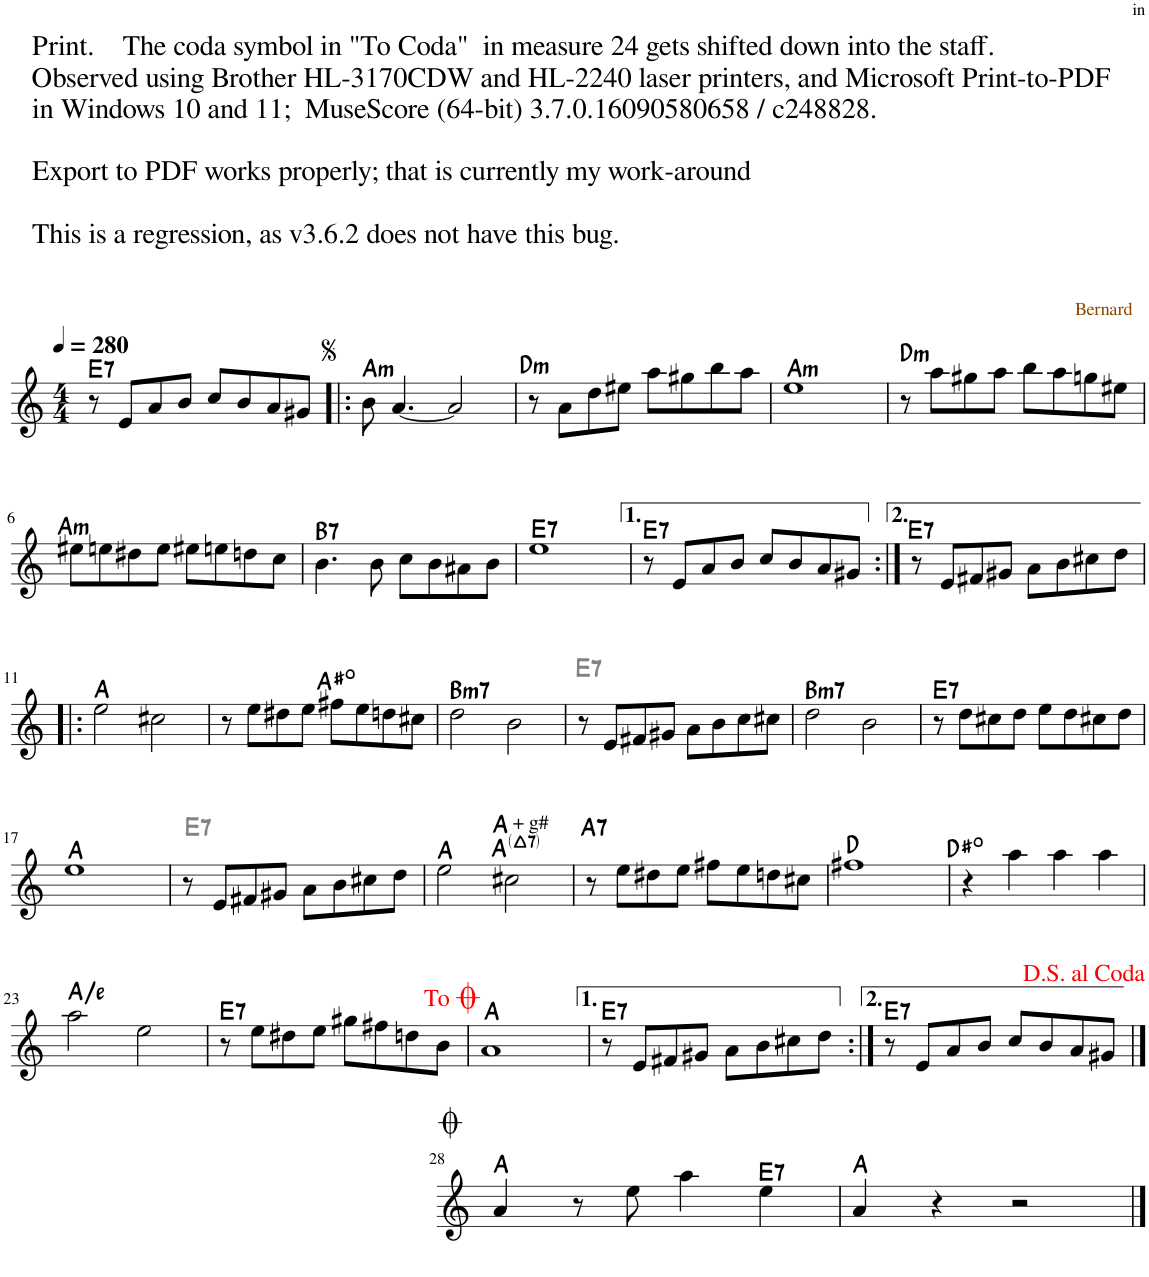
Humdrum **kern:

**kern	**harte
*part1	*part1
*staff1	*
*I"Piano	*
*I'Pno.	*
*clefG2	*
*k[]	*
*M4/4	*
*MM280	*
=1	=1
!	!LO:H:kt=7
8r	E:7
8e/L	.
8a/	.
8b/J	.
8cc/L	.
8b/	.
8a/	.
8g#X/J	.
=2!|:	=2!|:
!	!LO:H:kt=m
8b\	A:min
[4.a/	.
2a/]	.
=3	=3
!	!LO:H:kt=m
8r	D:min
8a\L	.
8dd\	.
8ee#X\J	.
8aa\L	.
8gg#X\	.
8bb\	.
8aa\J	.
=4	=4
!	!LO:H:kt=m
1ee	A:min
=5	=5
!	!LO:H:kt=m
8r	D:min
8aa\L	.
8gg#X\	.
8aa\J	.
8bb\L	.
8aa\	.
8ggn\	.
8ee#X\J	.
!!LO:LB:g=z
=6	=6
!	!LO:H:kt=m
8ee#X\L	A:min
8een\	.
8dd#X\	.
8ee\J	.
8ee#X\L	.
8een\	.
8ddn\	.
8cc\J	.
=7	=7
!	!LO:H:kt=7
4.b\	B:7
8b\	.
8cc\L	.
8b\	.
8a#X\	.
8b\J	.
=8	=8
!	!LO:H:kt=7
1ee	E:7
=9	=9
!	!LO:H:kt=7
8r	E:7
8e/L	.
8a/	.
8b/J	.
8cc/L	.
8b/	.
8a/	.
8g#X/J	.
=10:|!	=10:|!
!	!LO:H:kt=7
8r	E:7
8e/L	.
8f#X/	.
8g#X/J	.
8a\L	.
8b\	.
8cc#X\	.
8dd\J	.
!!LO:LB:g=z
=11!|:	=11!|:
*k[]	*
2ee\	A:maj
2cc#X\	.
=12	=12
8r	.
8ee\L	.
8dd#X\	.
8ee\J	.
8ff#X\L	A#:dim
8ee\	.
8ddn\	.
8cc#X\J	.
=13	=13
!	!LO:H:kt=m7
2dd\	B:min7
2b\	.
=14	=14
!	!LO:H:kt=7
8r	E:7
8e/L	.
8f#X/	.
8g#X/J	.
8a\L	.
8b\	.
8cc\	.
8cc#X\J	.
=15	=15
!	!LO:H:kt=m7
2dd\	B:min7
2b\	.
=16	=16
!	!LO:H:kt=7
8r	E:7
8dd\L	.
8cc#X\	.
8dd\J	.
8ee\L	.
8dd\	.
8cc#X\	.
8dd\J	.
!!LO:LB:g=z
=17	=17
1ee	A:maj
=18	=18
!	!LO:H:kt=7
8r	E:7
8e/L	.
8f#X/	.
8g#X/J	.
8a\L	.
8b\	.
8cc#X\	.
8dd\J	.
=19	=19
2ee\	A:maj
!LO:TX:a:t=+ g#	!
2cc#X\	A:maj A:maj
=20	=20
!	!LO:H:kt=7
8r	A:7
8ee\L	.
8dd#X\	.
8ee\J	.
8ff#X\L	.
8ee\	.
8ddn\	.
8cc#X\J	.
=21	=21
1ff#X	D:maj
=22	=22
4r	D#:dim
4aa\	.
4aa\	.
4aa\	.
!!LO:LB:g=z
=23	=23
2aa\	A:maj/5
2ee\	.
=24	=24
8r	E:7
8ee\L	.
8dd#X\	.
8ee\J	.
8gg#X\L	.
8ff#X\	.
8ddn\	.
8b\J	.
!LO:TX:a:color=#FF0000:t=To <font size="20"/>	!LO:H:kt=7
=25	=25
1a	A:maj
=26	=26
!	!LO:H:kt=7
8r	E:7
8e/L	.
8f#X/	.
8g#X/J	.
8a\L	.
8b\	.
8cc#X\	.
8dd\J	.
=27:|!	=27:|!
!	!LO:H:kt=7
8r	E:7
8e/L	.
8a/	.
8b/J	.
8cc/L	.
8b/	.
8a/	.
8g#X/J	.
!!LO:LB:g=z
==28	==28
4a/	A:maj
8r	.
8ee\	.
4aa\	.
!	!LO:H:kt=7
4ee\	E:7
=29	=29
4a/	A:maj
4r	.
2r	.
==	==
*-	*-
